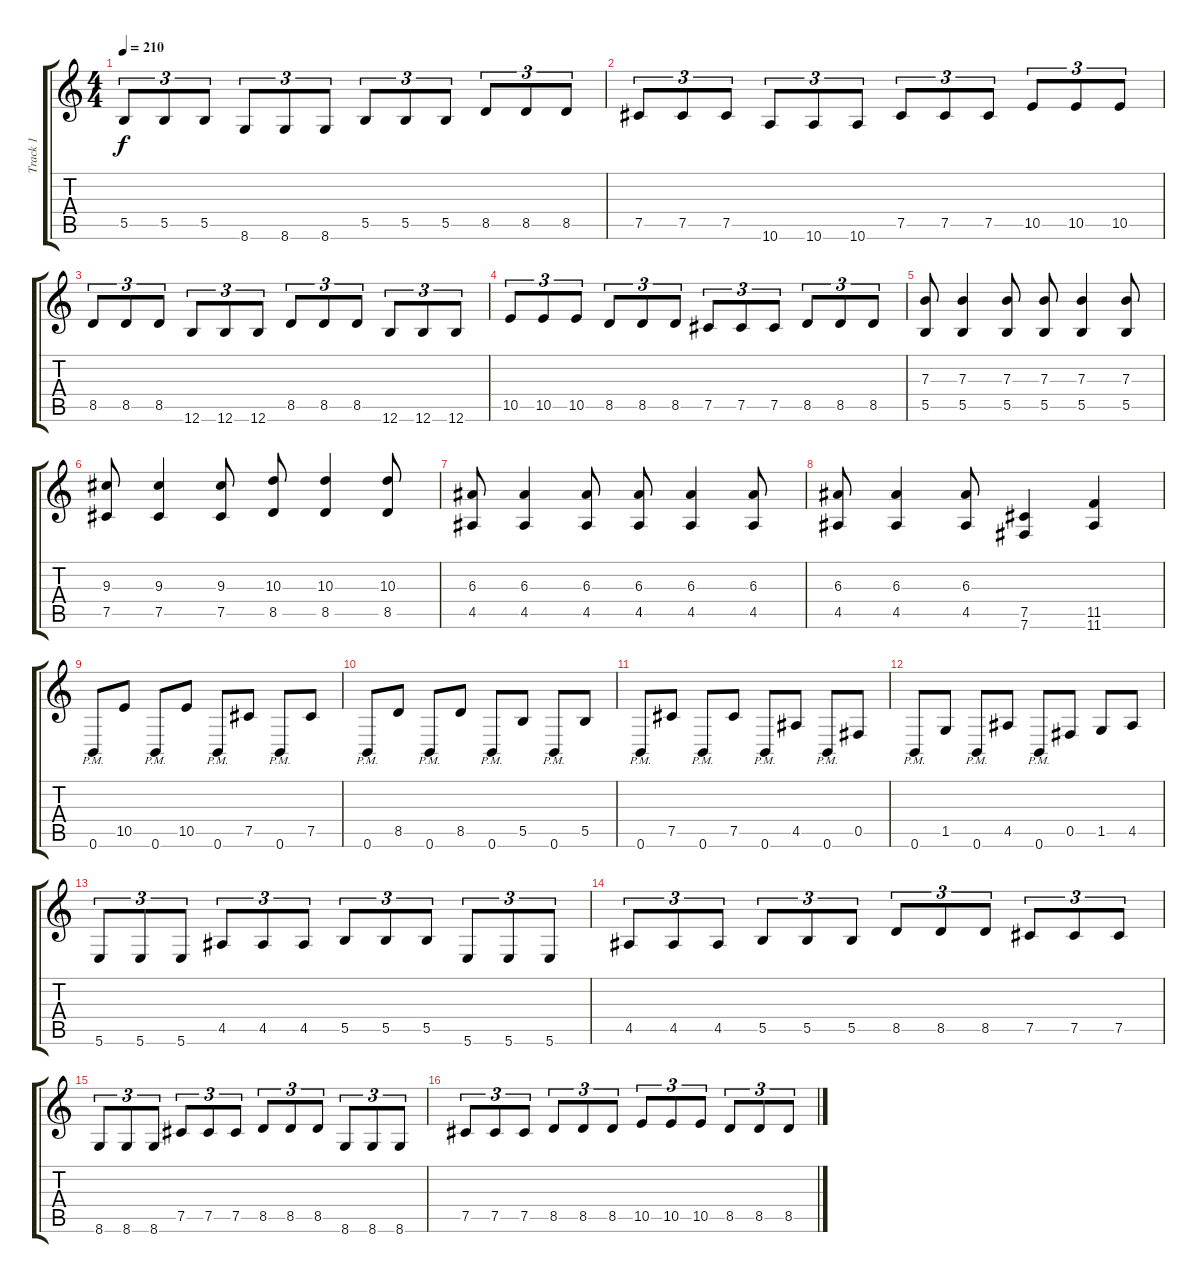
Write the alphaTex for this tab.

\track ("Track 1" "Track 1") {instrument distortionguitar}
\staff {score tabs}
\tuning (Db4 Ab3 E3 B2 Gb2 B1) {hide}
\ts (4 4)
\tempo 210
\clef g2
\ks c
5.5.8{tu (3 2) dy f} 5.5.8{tu (3 2)} 5.5.8{tu (3 2)} 8.6.8{tu (3 2)} 8.6.8{tu (3 2)} 8.6.8{tu (3 2)} 5.5.8{tu (3 2)} 5.5.8{tu (3 2)} 5.5.8{tu (3 2)} 8.5.8{tu (3 2)} 8.5.8{tu (3 2)} 8.5.8{tu (3 2)} |
7.5.8{tu (3 2)} 7.5.8{tu (3 2)} 7.5.8{tu (3 2)} 10.6.8{tu (3 2)} 10.6.8{tu (3 2)} 10.6.8{tu (3 2)} 7.5.8{tu (3 2)} 7.5.8{tu (3 2)} 7.5.8{tu (3 2)} 10.5.8{tu (3 2)} 10.5.8{tu (3 2)} 10.5.8{tu (3 2)} |
8.5.8{tu (3 2)} 8.5.8{tu (3 2)} 8.5.8{tu (3 2)} 12.6.8{tu (3 2)} 12.6.8{tu (3 2)} 12.6.8{tu (3 2)} 8.5.8{tu (3 2)} 8.5.8{tu (3 2)} 8.5.8{tu (3 2)} 12.6.8{tu (3 2)} 12.6.8{tu (3 2)} 12.6.8{tu (3 2)} |
10.5.8{tu (3 2)} 10.5.8{tu (3 2)} 10.5.8{tu (3 2)} 8.5.8{tu (3 2)} 8.5.8{tu (3 2)} 8.5.8{tu (3 2)} 7.5.8{tu (3 2)} 7.5.8{tu (3 2)} 7.5.8{tu (3 2)} 8.5.8{tu (3 2)} 8.5.8{tu (3 2)} 8.5.8{tu (3 2)} |
(7.3 5.5).8 (7.3 5.5).4 (7.3 5.5).8 (7.3 5.5).8 (7.3 5.5).4 (7.3 5.5).8 |
(9.3 7.5).8 (9.3 7.5).4 (9.3 7.5).8 (10.3 8.5).8 (10.3 8.5).4 (10.3 8.5).8 |
(6.3 4.5).8 (6.3 4.5).4 (6.3 4.5).8 (6.3 4.5).8 (6.3 4.5).4 (6.3 4.5).8 |
(6.3 4.5).8 (6.3 4.5).4 (6.3 4.5).8 (7.5 7.6).4 (11.5 11.6).4 |
0.6{pm}.8 10.5.8 0.6{pm}.8 10.5.8 0.6{pm}.8 7.5.8 0.6{pm}.8 7.5.8 |
0.6{pm}.8 8.5.8 0.6{pm}.8 8.5.8 0.6{pm}.8 5.5.8 0.6{pm}.8 5.5.8 |
0.6{pm}.8 7.5.8 0.6{pm}.8 7.5.8 0.6{pm}.8 4.5.8 0.6{pm}.8 0.5.8 |
0.6{pm}.8 1.5.8 0.6{pm}.8 4.5.8 0.6{pm}.8 0.5.8 1.5.8 4.5.8 |
5.6.8{tu (3 2)} 5.6.8{tu (3 2)} 5.6.8{tu (3 2)} 4.5.8{tu (3 2)} 4.5.8{tu (3 2)} 4.5.8{tu (3 2)} 5.5.8{tu (3 2)} 5.5.8{tu (3 2)} 5.5.8{tu (3 2)} 5.6.8{tu (3 2)} 5.6.8{tu (3 2)} 5.6.8{tu (3 2)} |
4.5.8{tu (3 2)} 4.5.8{tu (3 2)} 4.5.8{tu (3 2)} 5.5.8{tu (3 2)} 5.5.8{tu (3 2)} 5.5.8{tu (3 2)} 8.5.8{tu (3 2)} 8.5.8{tu (3 2)} 8.5.8{tu (3 2)} 7.5.8{tu (3 2)} 7.5.8{tu (3 2)} 7.5.8{tu (3 2)} |
8.6.8{tu (3 2)} 8.6.8{tu (3 2)} 8.6.8{tu (3 2)} 7.5.8{tu (3 2)} 7.5.8{tu (3 2)} 7.5.8{tu (3 2)} 8.5.8{tu (3 2)} 8.5.8{tu (3 2)} 8.5.8{tu (3 2)} 8.6.8{tu (3 2)} 8.6.8{tu (3 2)} 8.6.8{tu (3 2)} |
7.5.8{tu (3 2)} 7.5.8{tu (3 2)} 7.5.8{tu (3 2)} 8.5.8{tu (3 2)} 8.5.8{tu (3 2)} 8.5.8{tu (3 2)} 10.5.8{tu (3 2)} 10.5.8{tu (3 2)} 10.5.8{tu (3 2)} 8.5.8{tu (3 2)} 8.5.8{tu (3 2)} 8.5.8{tu (3 2)}
